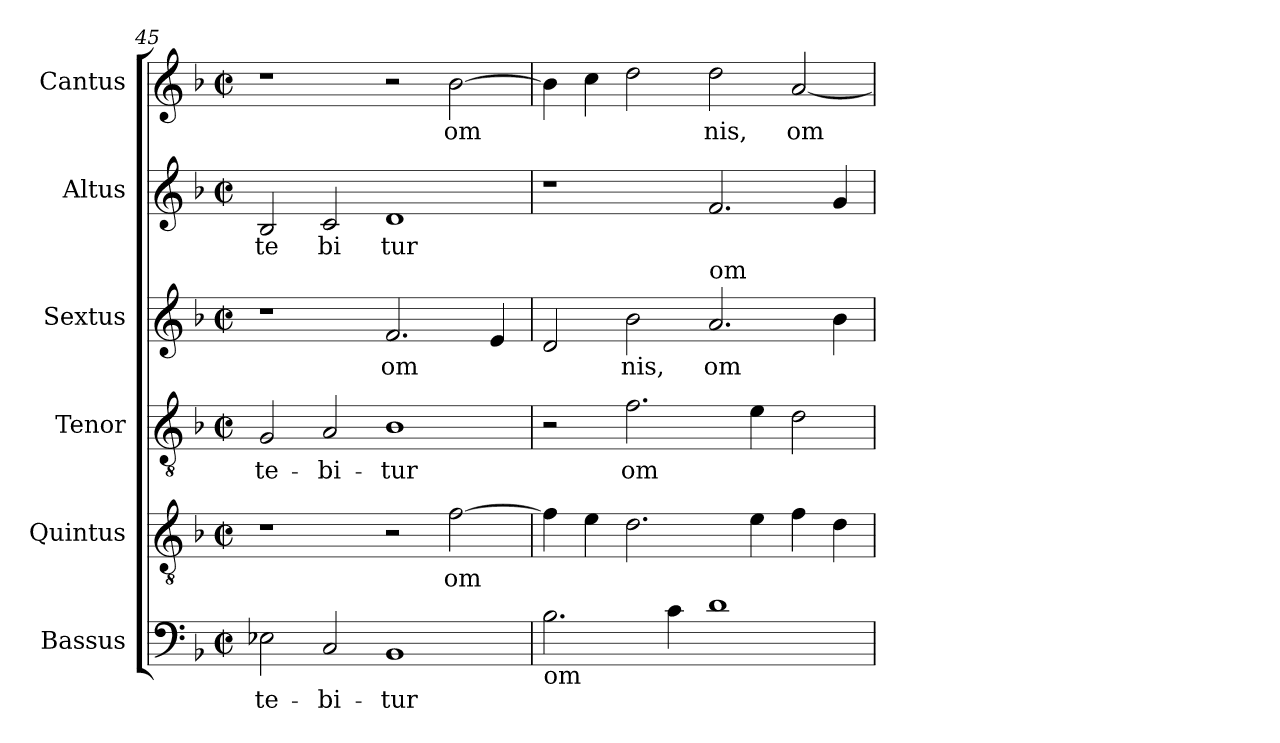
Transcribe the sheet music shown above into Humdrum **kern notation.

**kern	**text	**kern	**text	**kern	**text	**kern	**text	**kern	**text	**kern	**text
*part6	*part6	*part5	*part5	*part4	*part4	*part3	*part3	*part2	*part2	*part1	*part1
*staff6	*staff6	*staff5	*staff5	*staff4	*staff4	*staff3	*staff3	*staff2	*staff2	*staff1	*staff1
*I"Bassus	*	*I"Quintus	*	*I"Tenor	*	*I"Sextus	*	*I"Altus	*	*I"Cantus	*
*clefF4	*	*clefGv2	*	*clefGv2	*	*clefG2	*	*clefG2	*	*clefG2	*
*k[b-]	*	*k[b-]	*	*k[b-]	*	*k[b-]	*	*k[b-]	*	*k[b-]	*
*F:	*	*F:	*	*F:	*	*F:	*	*F:	*	*F:	*
*M2/2	*	*M2/2	*	*M2/2	*	*M2/2	*	*M2/2	*	*M2/2	*
*met(c|)	*	*met(c|)	*	*met(c|)	*	*met(c|)	*	*met(c|)	*	*met(c|)	*
=45	=45	=45	=45	=45	=45	=45	=45	=45	=45	=45	=45
!	!LO:LY:b:cj	!	!	!	!LO:LY:b:cj	!	!	!	!LO:LY:b:cj	!	!
2E-X\	-te-	1r	.	2G/	-te-	1r	.	2B-/	te	1r	.
!	!LO:LY:b:cj	!	!	!	!LO:LY:b:cj	!	!	!	!LO:LY:b:cj	!	!
2C/	-bi-	.	.	2A/	-bi-	.	.	2c/	bi	.	.
!	!LO:LY:b:cj	!	!	!	!LO:LY:b:cj	!	!LO:LY:b:cj	!	!LO:LY:b:cj	!	!
1BB-	-tur	2r	.	1B-	-tur	2.f/	om	1d	tur	2r	.
!	!	!	!LO:LY:b:cj	!	!	!	!	!	!	!	!LO:LY:b:cj
.	.	[<2f\	om	.	.	.	.	.	.	[<2b-\	om-
!	!	!	!	!	!	!	!LO:LY:b:cj	!	!	!	!
.	.	.	.	.	.	4e/	.	.	.	.	.
!!LO:LB:g=z
=46	=46	=46	=46	=46	=46	=46	=46	=46	=46	=46	=46
!LO:TX:b:t=om	!	!	!	!	!	!	!	!	!	!	!
!	!LO:LY:b:cj	!	!LO:LY:b:cj	!	!	!	!LO:LY:b:cj	!	!	!	!LO:LY:b:cj
2.B-\	.	4f\]	.	2r	.	2d/	.	1r	.	4b-\]	--
!	!	!	!LO:LY:b:cj	!	!	!	!	!	!	!	!LO:LY:b:cj
.	.	4e\	.	.	.	.	.	.	.	4cc\	--
!	!	!	!LO:LY:b:cj	!	!LO:LY:b:cj	!	!LO:LY:b:cj	!	!	!	!LO:LY:b:cj
.	.	2.d\	.	2.f\	om	2b-\	nis,	.	.	2dd\	--
!	!LO:LY:b:cj	!	!	!	!	!	!	!	!	!	!
4c\	.	.	.	.	.	.	.	.	.	.	.
!	!	!	!	!	!	!LO:TX:a:t=om	!	!	!	!	!
!	!LO:LY:b:cj	!	!	!	!	!	!LO:LY:b:cj	!	!LO:LY:b:cj	!	!LO:LY:b:cj
1d	.	.	.	.	.	2.a/	om	2.f/	.	2dd\	-nis,
!	!	!	!LO:LY:b:cj	!	!LO:LY:b:cj	!	!	!	!	!	!
.	.	4e\	.	4e\	.	.	.	.	.	.	.
!	!	!	!LO:LY:b:cj	!	!LO:LY:b:cj	!	!	!	!	!	!LO:LY:b:cj
.	.	4f\	.	2d\	.	.	.	.	.	[<2a/	om-
!	!	!	!LO:LY:b:cj	!	!	!	!LO:LY:b:cj	!	!LO:LY:b:cj	!	!
.	.	4d\	.	.	.	4b-\	.	4g/	.	.	.
=	=	=	=	=	=	=	=	=	=	=	=
*-	*-	*-	*-	*-	*-	*-	*-	*-	*-	*-	*-
